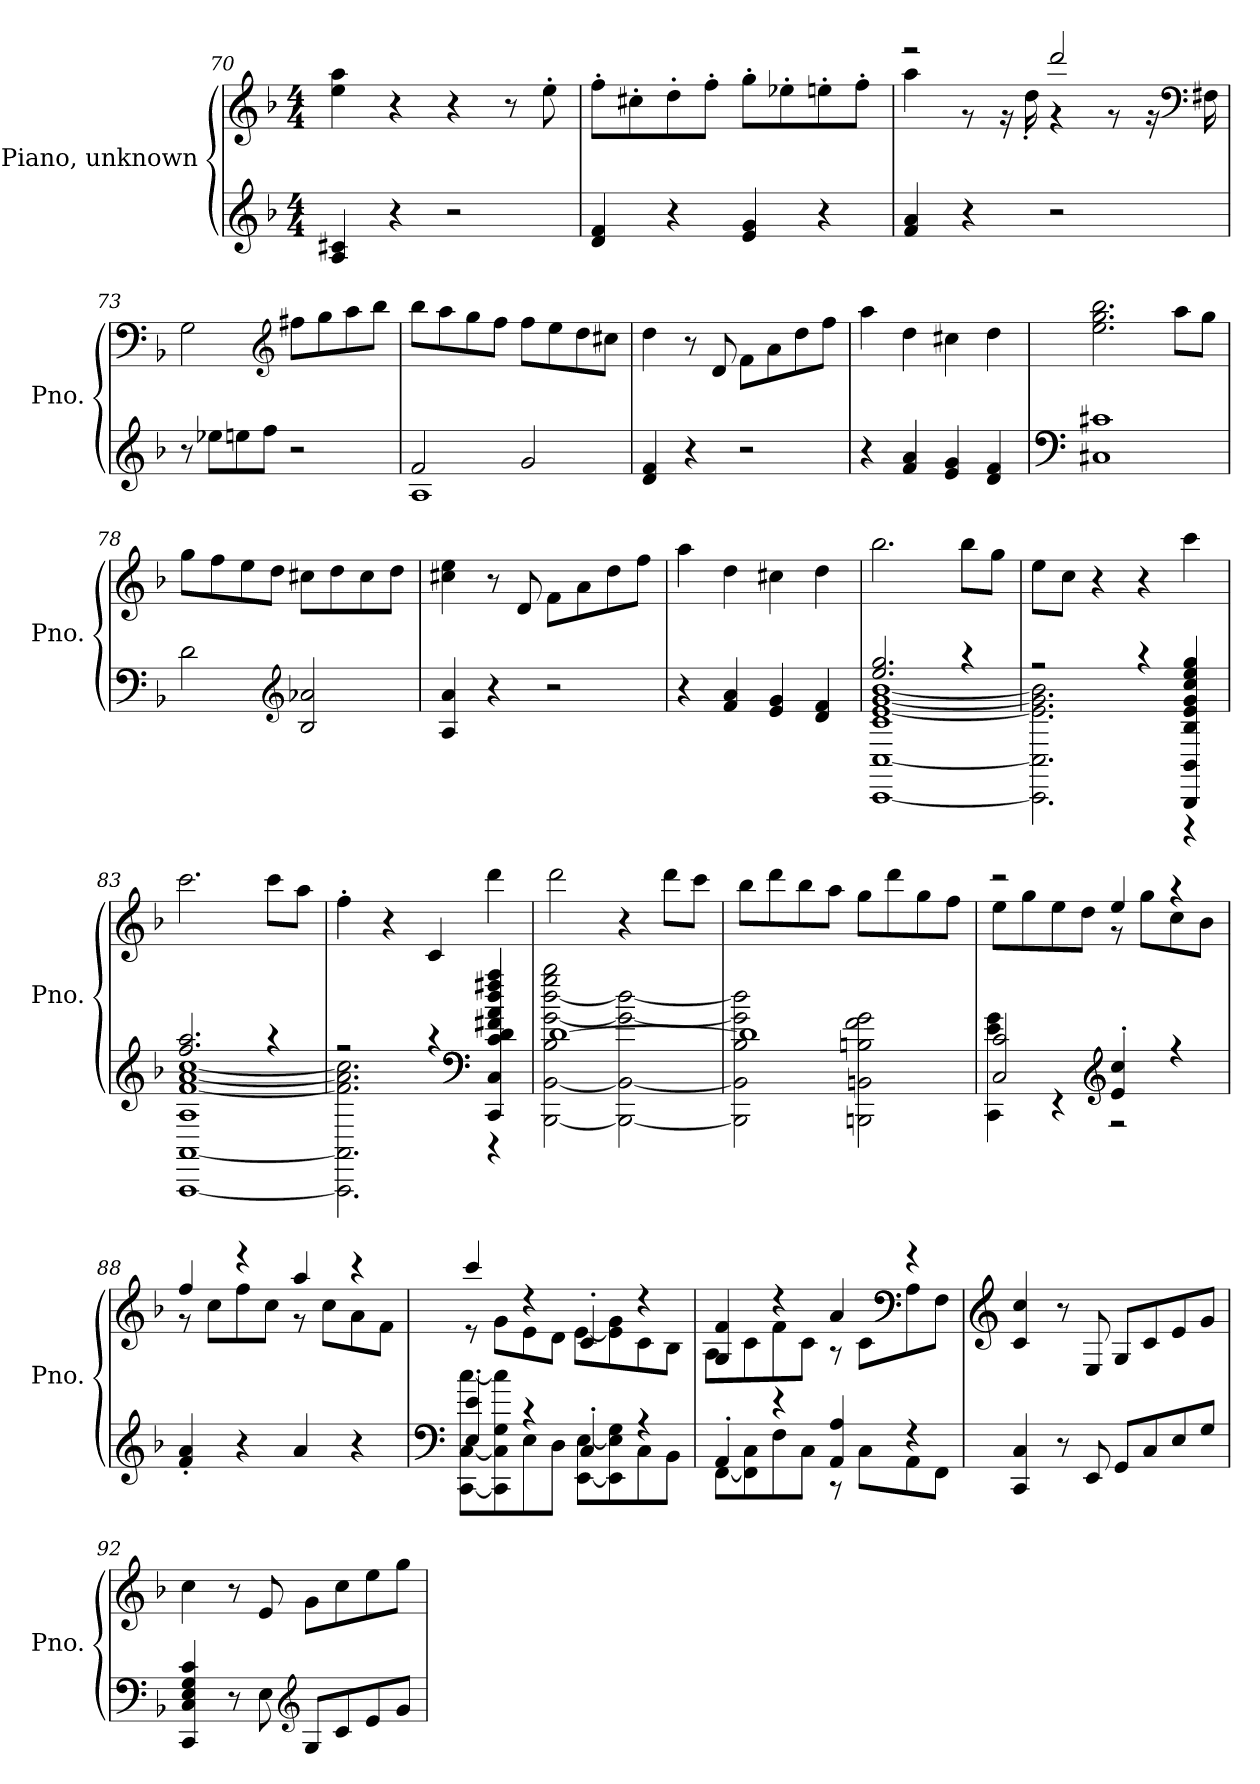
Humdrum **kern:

**kern	**kern
*part1	*part1
*staff2	*staff1
*I"Piano, unknown	*
*I'Pno.	*
*clefG2	*clefG2
*k[b-]	*k[b-]
*M4/4	*M4/4
=70	=70
4A/ 4c#X/	4ee\ 4aa\
4r	4r
2r	4r
.	8r
.	8ee'\
!!LO:LB:g=z
=71	=71
4d/ 4f/	8ff'\L
.	8cc#X'\
4r	8dd'\
.	8ff'\J
4e/ 4g/	8gg'\L
.	8ee-X'\
4r	8een'\
.	8ff'\J
=72	=72
*	*^
4f/ 4a/	2r	4aa\
4r	.	8r
.	.	16r
.	.	16dd'\
2r	2ddd/	4r
.	.	8r
.	.	16r
*	*clefF4	*
.	.	16F#X\
*	*v	*v
=73	=73
8r	2G\
8ee-X\L	.
8een\	.
8ff\J	.
*	*clefG2
2r	8ff#X\L
.	8gg\
.	8aa\
.	8bb-\J
=74	=74
*^	*
2f/	1A	8bb-\L
.	.	8aa\
.	.	8gg\
.	.	8ff\J
2g/	.	8ff\L
.	.	8ee\
.	.	8dd\
.	.	8cc#X\J
*v	*v	*
!!LO:LB:g=z
=75	=75
4d/ 4f/	4dd\
4r	8r
.	8d/
2r	8f\L
.	8a\
.	8dd\
.	8ff\J
=76	=76
4r	4aa\
4f/ 4a/	4dd\
4e/ 4g/	4cc#X\
4d/ 4f/	4dd\
=77	=77
*clefF4	*
1C#X 1c#X	2.ee\ 2.gg\ 2.bb-\
.	8aa\L
.	8gg\J
=78	=78
2d\	8gg\L
.	8ff\
.	8ee\
.	8dd\J
*clefG2	*
2B-/ 2a-X/	8cc#X\L
.	8dd\
.	8cc#\
.	8dd\J
=79	=79
4A/ 4a/	4cc#X\ 4ee\
4r	8r
.	8d/
2r	8f\L
.	8a\
.	8dd\
.	8ff\J
=80	=80
4r	4aa\
4f/ 4a/	4dd\
4e/ 4g/	4cc#X\
4d/ 4f/	4dd\
!!LO:LB:g=z
=81	=81
*^	*
2.ee/ 2.gg/	[1CC [1C 1c [1e [1g [1b-	2.bb-\
4r	.	8bb-\L
.	.	8gg\J
=82	=82	=82
2r	2.CC\] 2.C\] 2.e\] 2.g\] 2.b-\]	8ee\L
.	.	8cc\J
.	.	4r
4r	.	4r
4BBB-/ 4BB-/ 4B-/ 4e/ 4g/ 4cc/ 4ee/ 4gg/	4r	4ccc\
=83	=83	=83
2.ff/ 2.aa/	[1AAA [1AA 1A [1f [1a [1cc	2.ccc\
4r	.	8ccc\L
.	.	8aa\J
=84	=84	=84
2r	2.AAA\] 2.AA\] 2.f\] 2.a\] 2.cc\]	4ff'\
.	.	4r
4r	.	4c/
*clefF4	*	*
4CC/ 4C/ 4c/ 4d/ 4f#X/ 4a/ 4dd/ 4ff#X/ 4aa/	4r	4ddd\
=85	=85	=85
[1d	[2BBB-\ [2BB-\ 2B-\ [2g\ [2dd\ 2gg\ 2bb-\	2ddd\
.	2BBB-\_ 2BB-\_ 2g\_ 2dd\_	4r
.	.	8ddd\L
.	.	8ccc\J
=86	=86	=86
1d]	2BBB-\] 2BB-\] 2B-\ 2g\] 2dd\]	8bb-\L
.	.	8ddd\
.	.	8bb-\
.	.	8aa\J
.	2BBBn\ 2BBn\ 2Bn\ 2f\ 2g\	8gg\L
.	.	8ddd\
.	.	8gg\
.	.	8ff\J
!!LO:PB:g=z
=87	=87	=87
*	*	*^
2C/ 2c/	4CC\ 4e\ 4g\	2r	8ee\L
.	.	.	8gg\
.	4r	.	8ee\
.	.	.	8dd\J
*clefG2	*	*	*
4e/' 4cc/'	2r	4ee/	8r
.	.	.	8gg\L
4r	.	4r	8cc\
.	.	.	8b-\J
*v	*v	*	*
=88	=88	=88
4f/' 4a/'	4ff/	8r
.	.	8cc\L
4r	4r	8ff\
.	.	8cc\J
4a/	4aa/	8r
.	.	8cc\L
4r	4r	8a\
.	.	8f\J
=89	=89	=89
*clefF4	*	*
*^	*	*
4E/' 4e/'	[8CC\ [8C\ [8cc\L	4ccc/	8r
.	8CC\] 8C\] 8G\ 8cc\]	.	8g\L
4r	8E\	4r	8e\
.	8D\J	.	8d\J
4C'/	[8EE\ [8E\L	4c'/	[8e\L
.	8EE\] 8E\] 8G\	.	8e\] 8g\
4r	8C\	4r	8c\
.	8BB-\J	.	8B-\J
=90	=90	=90	=90
4AA'/	[8FF\L	4G/ 4f/	8A\L
.	8FF\] 8C\	.	8c\
4r	8F\	4r	8f\
.	8C\J	.	8c\J
4AA/ 4A/	8r	4a/	8r
.	8C\L	.	8c\L
*	*	*clefF4	*
4r	8AA\	4r	8A\
.	8FF\J	.	8F\J
*v	*v	*	*
*	*v	*v
!!LO:LB:g=z
=91	=91
*	*clefG2
4CC/ 4C/	4c/ 4cc/
8r	8r
8EE/	8E/
8GG/L	8G/L
8C/	8c/
8E/	8e/
8G/J	8g/J
=92	=92
4CC/ 4C/ 4E/ 4G/ 4c/	4cc\
8r	8r
8E\	8e/
*clefG2	*
8G/L	8g\L
8c/	8cc\
8e/	8ee\
8g/J	8gg\J
=	=
*-	*-
